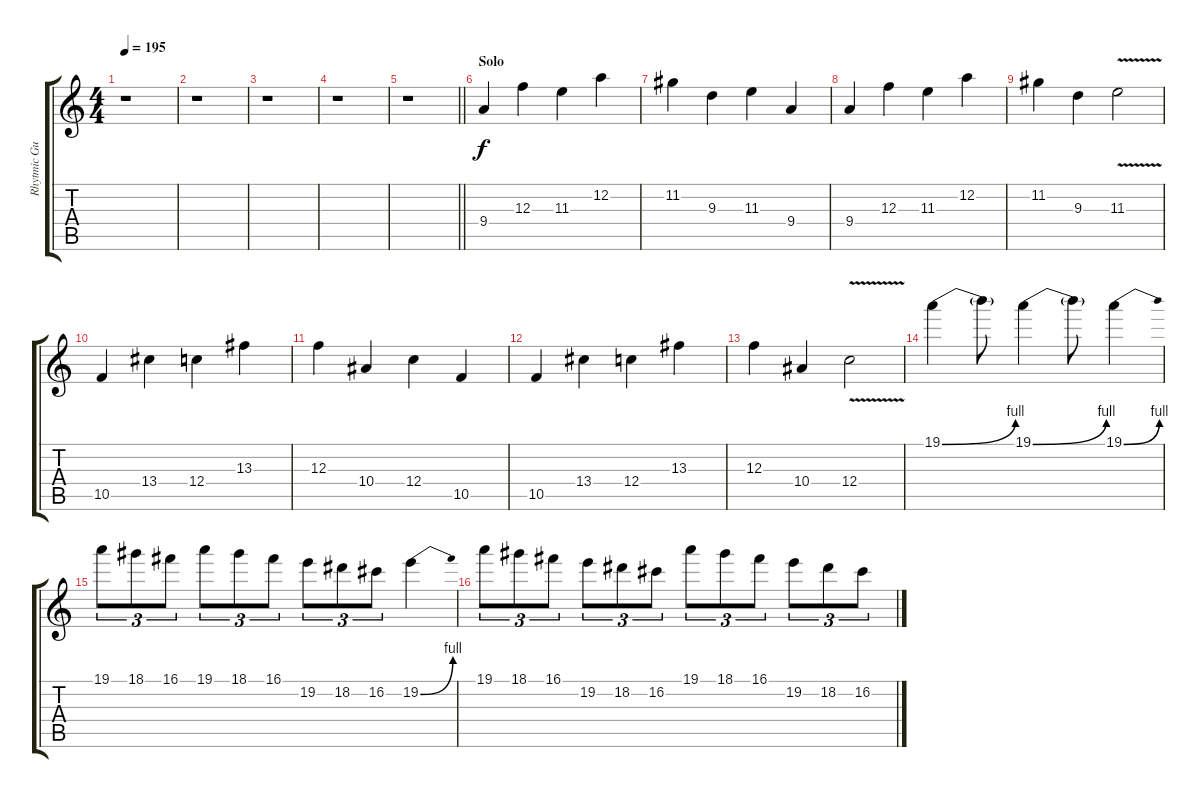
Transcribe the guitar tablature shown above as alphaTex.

\track ("Rhytmic Guitar" "Rhytmic Gu") {instrument distortionguitar}
\staff {score tabs}
\tuning (D4 A3 F3 C3 G2 D2) {hide}
\ts (4 4)
\tempo 195
\clef g2
\ks c
r.1{dy f} |
r.1 |
r.1 |
r.1 |
\barLineRight lightlight
r.1 |
\section ("" "Solo")
9.4.4 12.3.4 11.3.4 12.2.4 |
11.2.4 9.3.4 11.3.4 9.4.4 |
9.4.4 12.3.4 11.3.4 12.2.4 |
11.2.4 9.3.4 11.3{v}.2 |
10.5.4 13.4.4 12.4.4 13.3.4 |
12.3.4 10.4.4 12.4.4 10.5.4 |
10.5.4 13.4.4 12.4.4 13.3.4 |
12.3.4 10.4.4 12.4{v}.2 |
19.1{be (bend 0 0 60 4)}.4 19.1{t}.8 19.1{be (bend 0 0 60 4)}.4 19.1{t}.8 19.1{be (bend 0 0 60 4)}.4 |
19.1.8{tu (3 2)} 18.1.8{tu (3 2)} 16.1.8{tu (3 2)} 19.1.8{tu (3 2)} 18.1.8{tu (3 2)} 16.1.8{tu (3 2)} 19.2.8{tu (3 2)} 18.2.8{tu (3 2)} 16.2.8{tu (3 2)} 19.2{be (bend 0 0 60 4)}.4 |
19.1.8{tu (3 2)} 18.1.8{tu (3 2)} 16.1.8{tu (3 2)} 19.2.8{tu (3 2)} 18.2.8{tu (3 2)} 16.2.8{tu (3 2)} 19.1.8{tu (3 2)} 18.1.8{tu (3 2)} 16.1.8{tu (3 2)} 19.2.8{tu (3 2)} 18.2.8{tu (3 2)} 16.2.8{tu (3 2)}
